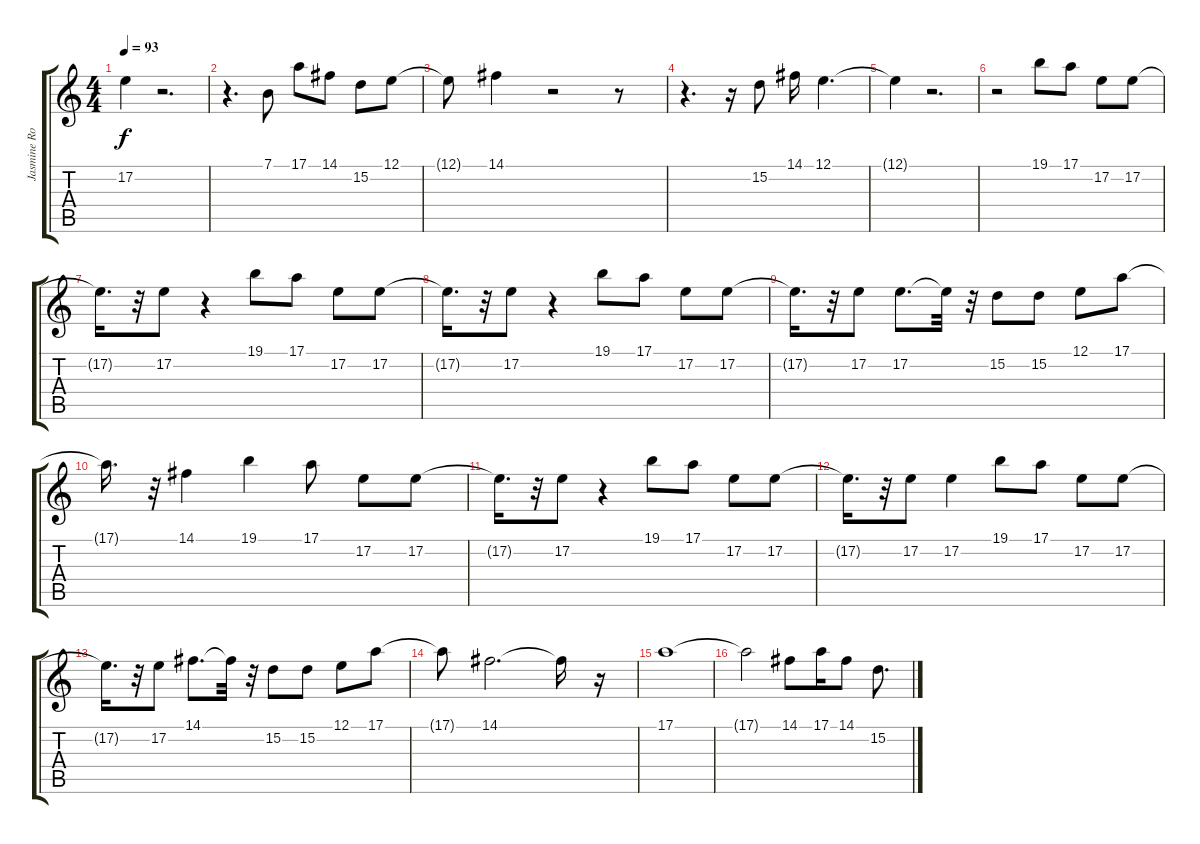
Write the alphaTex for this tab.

\track ("Jasmine Rodgers" "Jasmine Ro") {instrument electricpiano1}
\staff {score tabs}
\tuning (E4 B3 G3 D3 A2 E2) {hide}
\ts (4 4)
\tempo 93
\clef g2
\ks c
17.2{t}.4{dy f} r.2{d} |
r.4{d} 7.1.8 17.1.8 14.1.8 15.2.8 12.1.8 |
12.1{t}.8 14.1.4 r.2 r.8 |
r.4{d} r.16 15.2.8 14.1.16 12.1.4{d} |
12.1{t}.4 r.2{d} |
r.2 19.1.8 17.1.8 17.2.8 17.2.8 |
17.2{t}.16{d} r.32 17.2.8 r.4 19.1.8 17.1.8 17.2.8 17.2.8 |
17.2{t}.16{d} r.32 17.2.8 r.4 19.1.8 17.1.8 17.2.8 17.2.8 |
17.2{t}.16{d} r.32 17.2.8 17.2.8{d} 17.2{t}.32 r.32 15.2.8 15.2.8 12.1.8 17.1.8 |
17.1{t}.16{d} r.32 14.1.4 19.1.4 17.1.8 17.2.8 17.2.8 |
17.2{t}.16{d} r.32 17.2.8 r.4 19.1.8 17.1.8 17.2.8 17.2.8 |
17.2{t}.16{d} r.32 17.2.8 17.2.4 19.1.8 17.1.8 17.2.8 17.2.8 |
17.2{t}.16{d} r.32 17.2.8 14.1.8{d} 14.1{t}.32 r.32 15.2.8 15.2.8 12.1.8 17.1.8 |
17.1{t}.8 14.1.2{d} 14.1{t}.16 r.16 |
17.1.1 |
17.1{t}.2 14.1.8 17.1.16 14.1.8 15.2.8{d}
